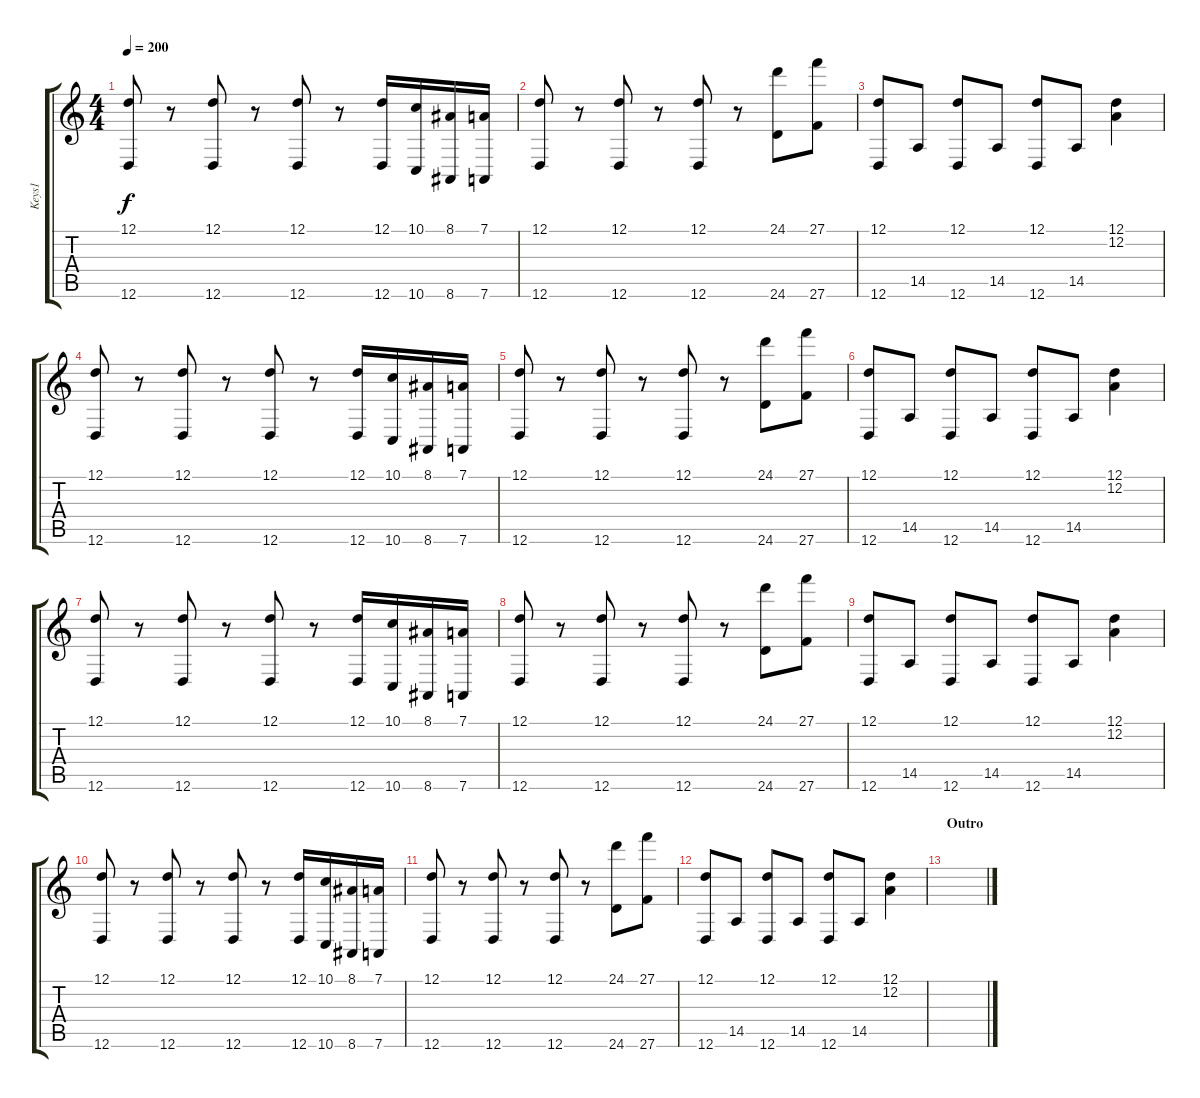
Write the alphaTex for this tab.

\track ("Keys1" "Keys1") {instrument stringensemble1}
\staff {score tabs}
\tuning (D4 A3 F3 C3 G2 D2) {hide}
\ts (4 4)
\tempo 200
\clef g2
\ks c
(12.1 12.6).8{dy f} r.8 (12.1 12.6).8 r.8 (12.1 12.6).8 r.8 (12.1 12.6).16 (10.1 10.6).16 (8.1 8.6).16 (7.1 7.6).16 |
(12.1 12.6).8 r.8 (12.1 12.6).8 r.8 (12.1 12.6).8 r.8 (24.1 24.6).8 (27.1 27.6).8 |
(12.1 12.6).8 14.5.8 (12.1 12.6).8 14.5.8 (12.1 12.6).8 14.5.8 (12.1 12.2).4 |
(12.1 12.6).8 r.8 (12.1 12.6).8 r.8 (12.1 12.6).8 r.8 (12.1 12.6).16 (10.1 10.6).16 (8.1 8.6).16 (7.1 7.6).16 |
(12.1 12.6).8 r.8 (12.1 12.6).8 r.8 (12.1 12.6).8 r.8 (24.1 24.6).8 (27.1 27.6).8 |
(12.1 12.6).8 14.5.8 (12.1 12.6).8 14.5.8 (12.1 12.6).8 14.5.8 (12.1 12.2).4 |
(12.1 12.6).8 r.8 (12.1 12.6).8 r.8 (12.1 12.6).8 r.8 (12.1 12.6).16 (10.1 10.6).16 (8.1 8.6).16 (7.1 7.6).16 |
(12.1 12.6).8 r.8 (12.1 12.6).8 r.8 (12.1 12.6).8 r.8 (24.1 24.6).8 (27.1 27.6).8 |
(12.1 12.6).8 14.5.8 (12.1 12.6).8 14.5.8 (12.1 12.6).8 14.5.8 (12.1 12.2).4 |
(12.1 12.6).8{volume 0} r.8 (12.1 12.6).8 r.8 (12.1 12.6).8 r.8 (12.1 12.6).16 (10.1 10.6).16 (8.1 8.6).16 (7.1 7.6).16 |
(12.1 12.6).8 r.8 (12.1 12.6).8 r.8 (12.1 12.6).8 r.8 (24.1 24.6).8 (27.1 27.6).8 |
(12.1 12.6).8 14.5.8 (12.1 12.6).8 14.5.8 (12.1 12.6).8 14.5.8 (12.1 12.2).4 |
\section ("" "Outro")
